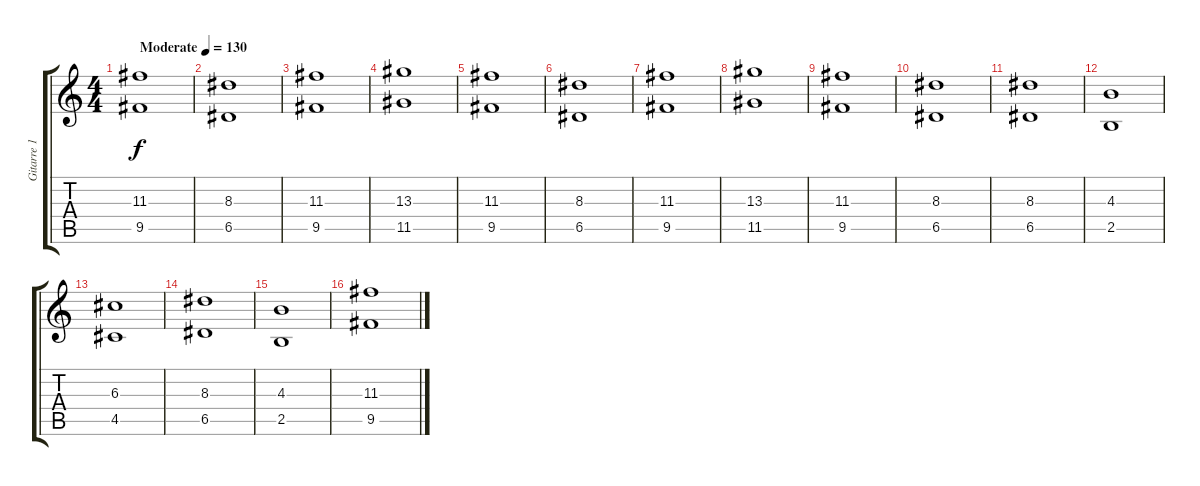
\track ("Gitarre 1" "Gitarre 1") {instrument electricguitarclean}
\staff {score tabs}
\tuning (E4 B3 G3 D3 A2 E2) {hide}
\ts (4 4)
\tempo (130 "Moderate")
\clef g2
\ks c
(11.3 9.5).1{dy f instrument electricguitarclean} |
(8.3 6.5).1 |
(11.3 9.5).1 |
(13.3 11.5).1 |
(11.3 9.5).1 |
(8.3 6.5).1 |
(11.3 9.5).1 |
(13.3 11.5).1 |
(11.3 9.5).1 |
(8.3 6.5).1 |
(8.3 6.5).1 |
(4.3 2.5).1 |
(6.3 4.5).1 |
(8.3 6.5).1 |
(4.3 2.5).1 |
(11.3 9.5).1
